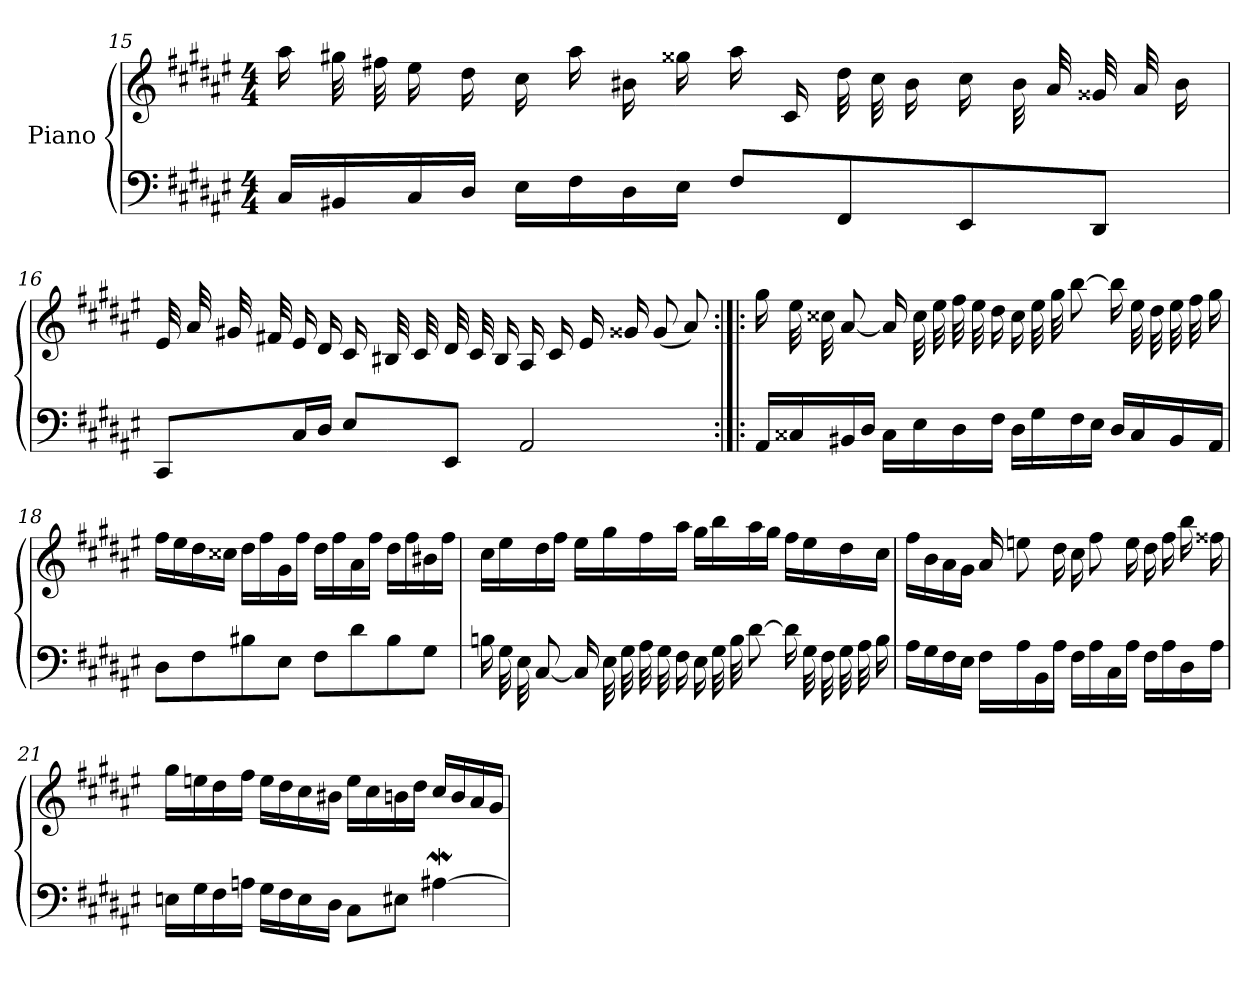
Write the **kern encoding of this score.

**kern	**kern
*part1	*part1
*staff2	*staff1
*I"Piano	*
!!LO:LB:g=z
*clefF4	*clefG2
*k[f#c#g#d#a#e#]	*k[f#c#g#d#a#e#]
*F#:	*F#:
*M4/4	*M4/4
=15	=15
16C#LL	16aa#LL
16BB#X	32gg#XL
.	32ff#X
16C#	16ee#
16D#JJ	16dd#JJ
16E#LL	16cc#LL
16F#	16aa#
16D#	16b#X
16E#JJ	16gg##XJJ
8F#L	16aa#LL
.	16c#
8FF#	32dd#L
.	32cc#
.	16b#JJ
8EE#	16cc#LL
.	32b#L
.	32a#
8DD#J	32g##X
.	32a#
.	16b#JJ
=16	=16
8CC#L	32e#LLL
.	32a#
.	32g#X
.	32f#X
16C#L	16e#
16D#JJ	16d#JJ
8E#L	16c#LL
.	32B#XL
.	32c#
8EE#J	32d#
.	32c#
.	16B#JJ
2AA#	16A#LL
.	16c#
.	16e#
.	16g##XJJ
.	(<8g##L
.	8a#J)
!!LO:LB:g=z
=17:|!|:	=17:|!|:
16AA#LL	16gg#LL
16C##X	32ee#L
.	32cc##X
16BB#X	[8a#J
16D#JJ	.
16C##LL	16a#LL]
16E#	32cc##L
.	32ee#
16D#	32ff#
.	32ee#
16F#JJ	16dd#JJ
16D#LL	16cc##LL
16G#	32ee#L
.	32gg#
16F#	[8bbJ
16E#JJ	.
16D#LL	16bbLL]
16C##	32ee#L
.	32dd#
16BB#	32ee#
.	32ff#
16AA#JJ	16gg#JJ
=18	=18
8D#L	16ff#LL
.	16ee#
8F#	16dd#
.	16cc##XJJ
8B#X	16dd#LL
.	16ff#
8E#J	16g#
.	16ff#JJ
8F#L	16dd#LL
.	16ff#
8d#	16a#
.	16ff#JJ
8B#	16dd#LL
.	16ff#
8G#J	16b#X
.	16ff#JJ
!!LO:LB:g=z
=19	=19
16BnLL	16cc#LL
32G#L	16ee#
32E#	.
[8C#J	16dd#
.	16ff#JJ
16C#LL]	16ee#LL
32E#L	16gg#
32G#	.
32A#	16ff#
32G#	.
16F#JJ	16aa#JJ
16E#LL	16gg#LL
32G#L	16bb
32B	.
[8d#J	16aa#
.	16gg#JJ
16d#LL]	16ff#LL
32G#L	16ee#
32F#	.
32G#	16dd#
32A#	.
16BJJ	16cc#JJ
=20	=20
16A#LL	16ff#LL
16G#	16b
16F#	16a#
16E#JJ	16g#JJ
16F#LL	16a#LL
16A#	8een
16BB	.
16A#JJ	16dd#J
16F#LL	16cc#LL
16A#	8ff#
16C#	.
16A#JJ	16eeJ
16F#LL	16dd#LL
16A#	16ff#
16D#	16bb
16A#JJ	16ff##XJJ
!!LO:LB:g=z
=21	=21
16EnLL	16gg#LL
16G#	16een
16F#	16dd#
16AnJJ	16ff#JJ
16G#LL	16eeLL
16F#	16dd#
16E	16cc#
16D#JJ	16b#XJJ
8C#L	16eeLL
.	16cc#
8E#XJ	16bn
.	16dd#JJ
[4A#XW	16cc#LL
.	16b
.	16a#
.	16g#JJ
=	=
*-	*-
